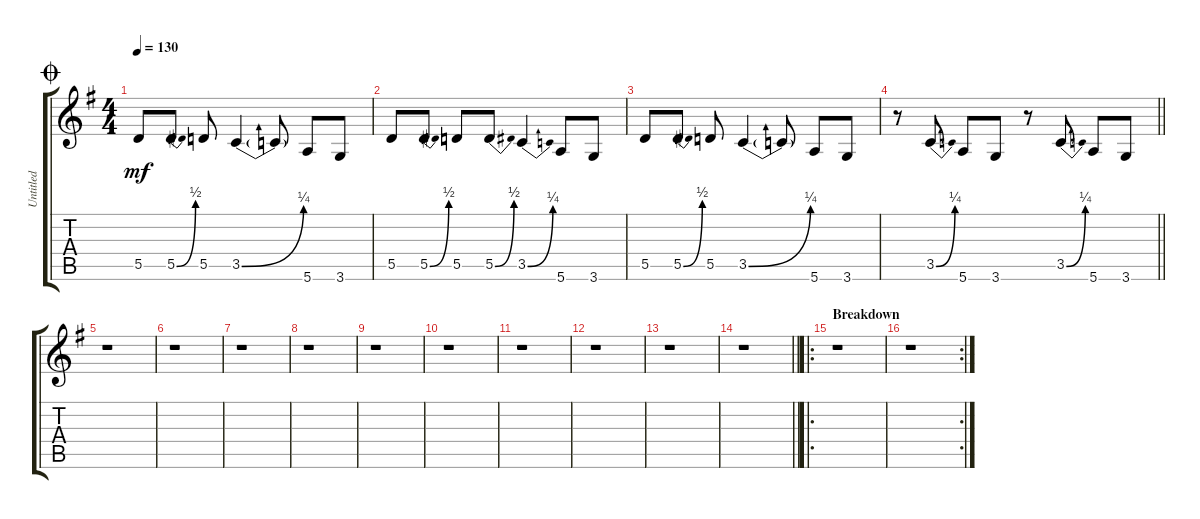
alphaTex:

\track ("Untitled" "Untitled") {instrument distortionguitar}
\staff {score tabs}
\tuning (E4 B3 G3 D3 A2 E2) {hide}
\ts (4 4)
\jump coda
\tempo 130
\clef g2
\ks g
5.5.8{dy mf} 5.5{be (bend 0 0 60 2)}.8 5.5.8 3.5{be (bend 0 0 60 1)}.4 3.5{t}.8 5.6.8 3.6.8 |
5.5.8 5.5{be (bend 0 0 60 2)}.8 5.5.8 5.5{be (bend 0 0 60 2)}.8 3.5{be (bend 0 0 60 1)}.4 5.6.8 3.6.8 |
5.5.8 5.5{be (bend 0 0 60 2)}.8 5.5.8 3.5{be (bend 0 0 60 1)}.4 3.5{t}.8 5.6.8 3.6.8 |
\barLineRight lightlight
r.8 3.5{be (bend 0 0 60 1)}.8 5.6.8 3.6.8 r.8 3.5{be (bend 0 0 60 1)}.8 5.6.8 3.6.8 |
r.1 |
r.1 |
r.1 |
r.1 |
r.1 |
r.1 |
r.1 |
r.1 |
r.1 |
\barLineRight lightlight
r.1 |
\ro
\section ("" "Breakdown")
r.1 |
\rc 2
r.1
